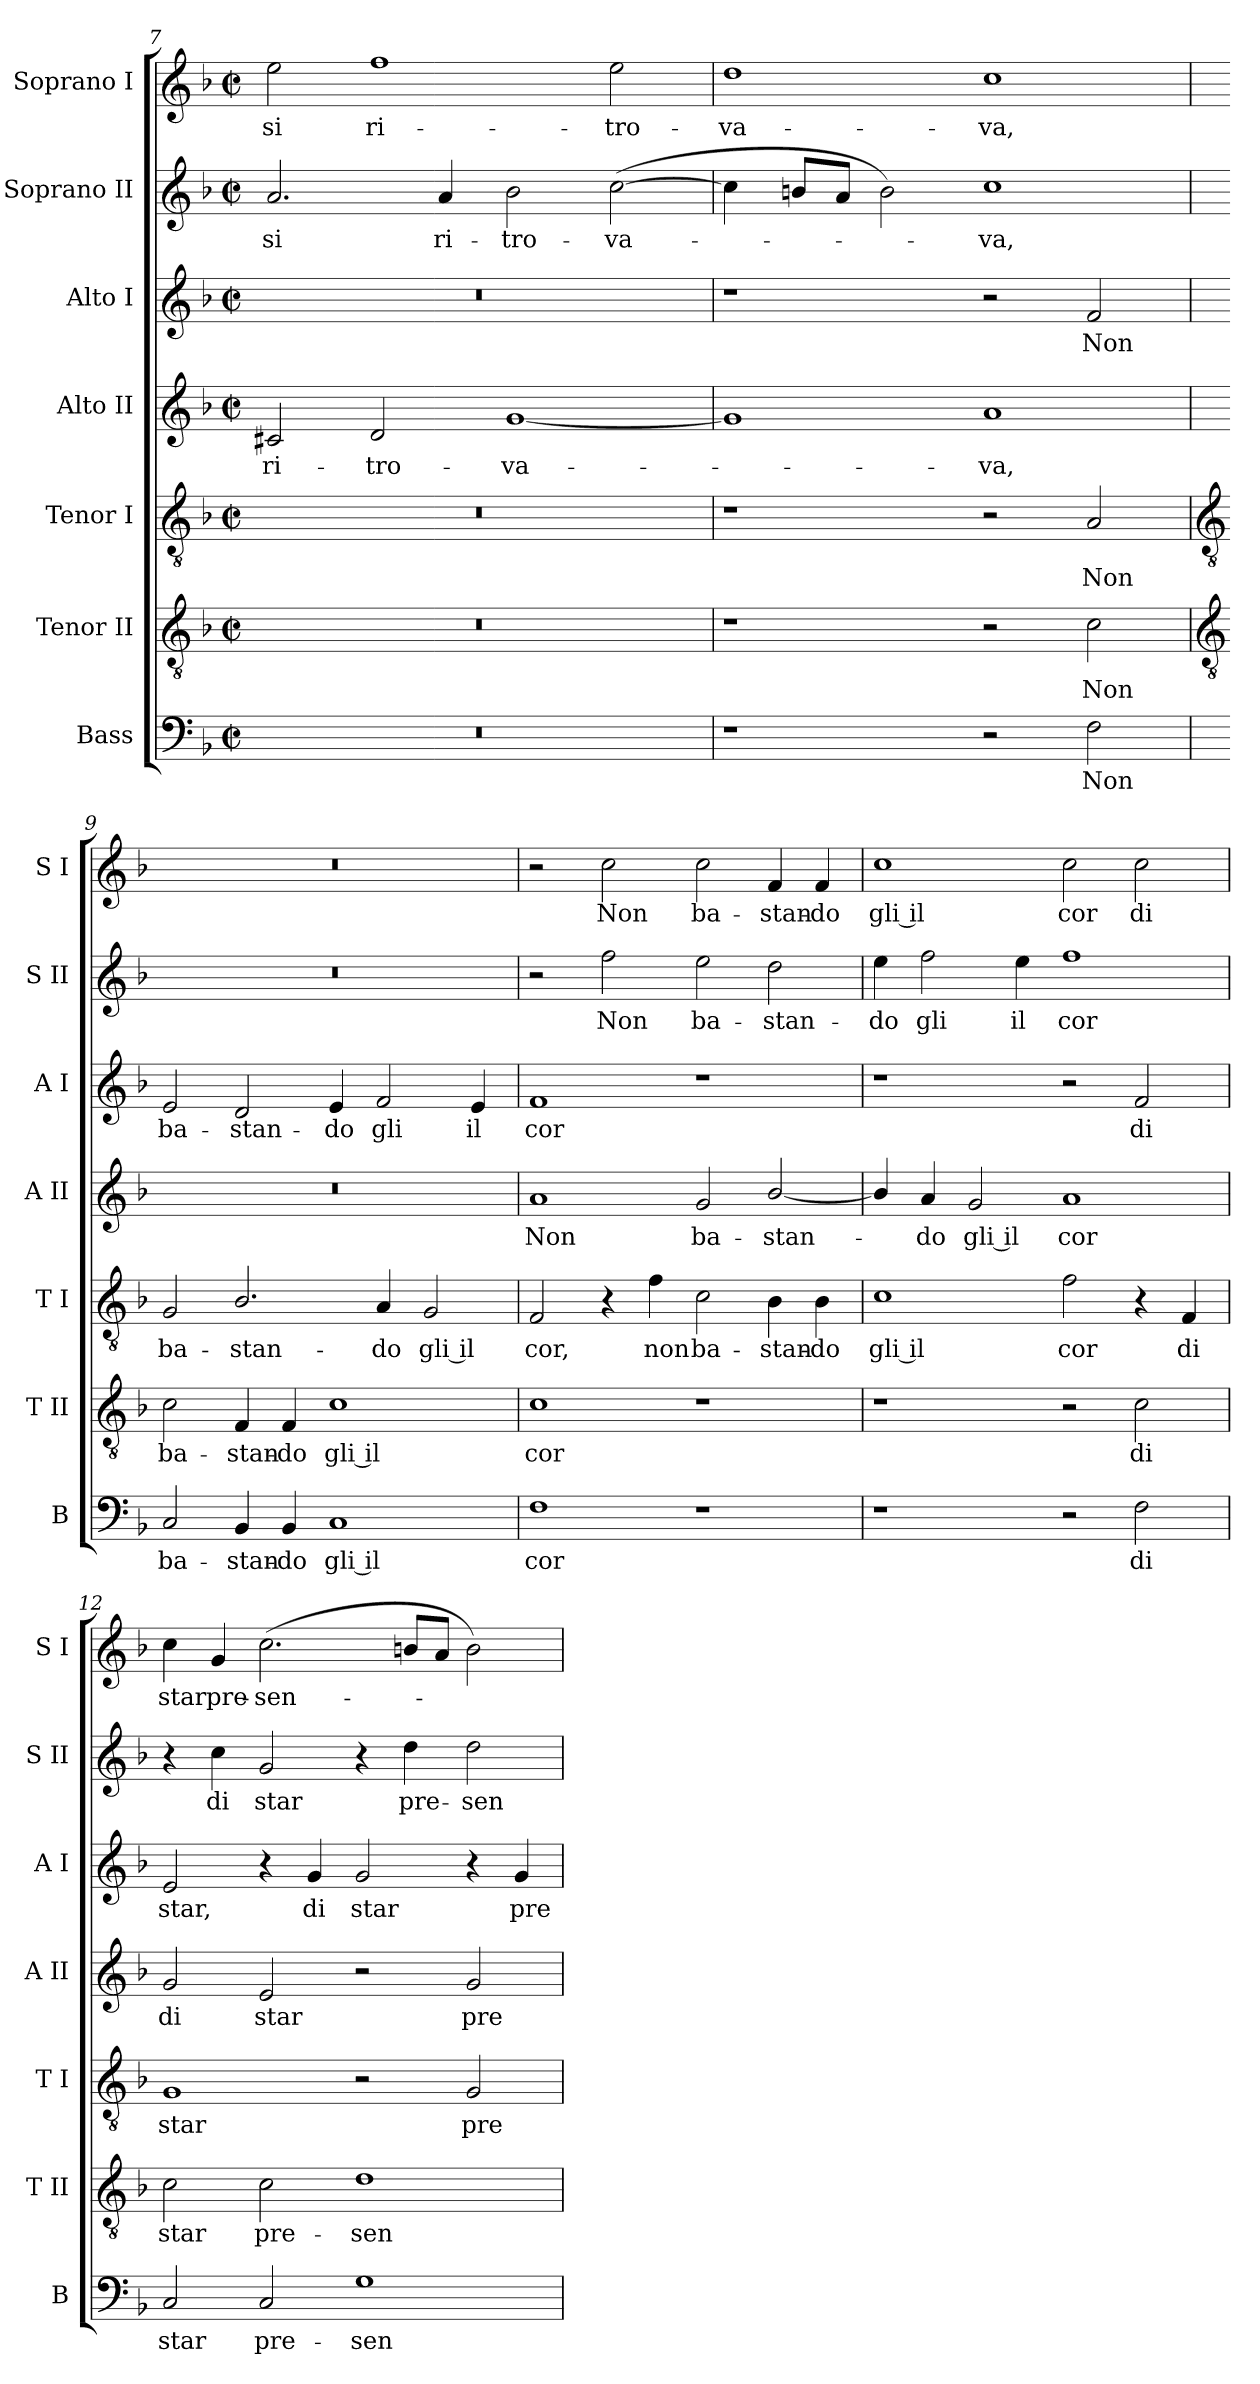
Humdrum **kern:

**kern	**text	**kern	**text	**kern	**text	**kern	**text	**kern	**text	**kern	**text	**kern	**text
*part7	*part7	*part6	*part6	*part5	*part5	*part4	*part4	*part3	*part3	*part2	*part2	*part1	*part1
*staff7	*staff7	*staff6	*staff6	*staff5	*staff5	*staff4	*staff4	*staff3	*staff3	*staff2	*staff2	*staff1	*staff1
*I"Bass	*	*I"Tenor II	*	*I"Tenor I	*	*I"Alto II	*	*I"Alto I	*	*I"Soprano II	*	*I"Soprano I	*
*I'B	*	*I'T II	*	*I'T I	*	*I'A II	*	*I'A I	*	*I'S II	*	*I'S I	*
*clefF4	*	*clefGv2	*	*clefGv2	*	*clefG2	*	*clefG2	*	*clefG2	*	*clefG2	*
*k[b-]	*	*k[b-]	*	*k[b-]	*	*k[b-]	*	*k[b-]	*	*k[b-]	*	*k[b-]	*
*F:	*	*F:	*	*F:	*	*F:	*	*F:	*	*F:	*	*F:	*
*M4/2	*	*M4/2	*	*M4/2	*	*M4/2	*	*M4/2	*	*M4/2	*	*M4/2	*
*met(c|)	*	*met(c|)	*	*met(c|)	*	*met(c|)	*	*met(c|)	*	*met(c|)	*	*met(c|)	*
=7	=7	=7	=7	=7	=7	=7	=7	=7	=7	=7	=7	=7	=7
!	!	!	!	!	!	!	!LO:LY:b	!	!	!	!LO:LY:b	!	!LO:LY:b
0r	.	0r	.	0r	.	2c#X	ri-	0r	.	2.a	si	2ee	si
!	!	!	!	!	!	!	!LO:LY:b	!	!	!	!	!	!LO:LY:b
.	.	.	.	.	.	2d	-tro-	.	.	.	.	1ff	ri-
!	!	!	!	!	!	!	!	!	!	!	!LO:LY:b	!	!
.	.	.	.	.	.	.	.	.	.	4a	ri-	.	.
!	!	!	!	!	!	!	!LO:LY:b	!	!	!	!LO:LY:b	!	!
.	.	.	.	.	.	[1g	-va-	.	.	2b-	-tro-	.	.
!	!	!	!	!	!	!	!	!	!	!	!LO:LY:b	!	!LO:LY:b
.	.	.	.	.	.	.	.	.	.	(>[2cc	-va-	2ee	-tro-
=8	=8	=8	=8	=8	=8	=8	=8	=8	=8	=8	=8	=8	=8
!	!	!	!	!	!	!	!	!	!	!	!	!	!LO:LY:b
1r	.	1r	.	1r	.	1g]	.	1r	.	4cc]	.	1dd	-va-
.	.	.	.	.	.	.	.	.	.	8bnL	.	.	.
.	.	.	.	.	.	.	.	.	.	8aJ	.	.	.
.	.	.	.	.	.	.	.	.	.	2b)	.	.	.
!	!	!	!	!	!	!	!LO:LY:b	!	!	!	!LO:LY:b	!	!LO:LY:b
2r	.	2r	.	2r	.	1a	va,	2r	.	1cc	va,	1cc	-va,
!	!LO:LY:b	!	!LO:LY:b	!	!LO:LY:b	!	!	!	!LO:LY:b	!	!	!	!
2F	Non	2c	Non	2A	Non	.	.	2f	Non	.	.	.	.
!!LO:LB:g=z
=9	=9	=9	=9	=9	=9	=9	=9	=9	=9	=9	=9	=9	=9
*	*	*clefGv2	*	*clefGv2	*	*	*	*	*	*	*	*	*
!	!LO:LY:b	!	!LO:LY:b	!	!LO:LY:b	!	!	!	!LO:LY:b	!	!	!	!
2C	ba-	2c	ba-	2G	ba-	0r	.	2e	ba-	0r	.	0r	.
!	!LO:LY:b	!	!LO:LY:b	!	!LO:LY:b	!	!	!	!LO:LY:b	!	!	!	!
4BB-	-stan-	4F	-stan-	2.B-/	-stan-	.	.	2d	-stan-	.	.	.	.
!	!LO:LY:b	!	!LO:LY:b	!	!	!	!	!	!	!	!	!	!
4BB-	-do	4F	-do	.	.	.	.	.	.	.	.	.	.
!	!LO:LY:b	!	!LO:LY:b	!	!	!	!	!	!LO:LY:b	!	!	!	!
1C	gli il	1c	gli il	.	.	.	.	4e	-do	.	.	.	.
!	!	!	!	!	!LO:LY:b	!	!	!	!LO:LY:b	!	!	!	!
.	.	.	.	4A	-do	.	.	2f	gli	.	.	.	.
!	!	!	!	!	!LO:LY:b	!	!	!	!	!	!	!	!
.	.	.	.	2G	gli il	.	.	.	.	.	.	.	.
!	!	!	!	!	!	!	!	!	!LO:LY:b	!	!	!	!
.	.	.	.	.	.	.	.	4e	il	.	.	.	.
=10	=10	=10	=10	=10	=10	=10	=10	=10	=10	=10	=10	=10	=10
!	!LO:LY:b	!	!LO:LY:b	!	!LO:LY:b	!	!LO:LY:b	!	!LO:LY:b	!	!	!	!
1F	cor	1c	cor	2F	cor,	1a	Non	1f	cor	2r	.	2r	.
!	!	!	!	!	!	!	!	!	!	!	!LO:LY:b	!	!LO:LY:b
.	.	.	.	4r	.	.	.	.	.	2ff	Non	2cc	Non
!	!	!	!	!	!LO:LY:b	!	!	!	!	!	!	!	!
.	.	.	.	4f	non	.	.	.	.	.	.	.	.
!	!	!	!	!	!LO:LY:b	!	!LO:LY:b	!	!	!	!LO:LY:b	!	!LO:LY:b
1r	.	1r	.	2c	ba-	2g	ba-	1r	.	2ee	ba-	2cc	ba-
!	!	!	!	!	!LO:LY:b	!	!LO:LY:b	!	!	!	!LO:LY:b	!	!LO:LY:b
.	.	.	.	4B-	-stan-	[2b-/	-stan-	.	.	2dd	-stan-	4f	-stan-
!	!	!	!	!	!LO:LY:b	!	!	!	!	!	!	!	!LO:LY:b
.	.	.	.	4B-	-do	.	.	.	.	.	.	4f	-do
=11	=11	=11	=11	=11	=11	=11	=11	=11	=11	=11	=11	=11	=11
!	!	!	!	!	!LO:LY:b	!	!	!	!	!	!LO:LY:b	!	!LO:LY:b
1r	.	1r	.	1c	gli il	4b-/]	.	1r	.	4ee	-do	1cc	gli il
!	!	!	!	!	!	!	!LO:LY:b	!	!	!	!LO:LY:b	!	!
.	.	.	.	.	.	4a	do	.	.	2ff	gli	.	.
!	!	!	!	!	!	!	!LO:LY:b	!	!	!	!	!	!
.	.	.	.	.	.	2g	gli il	.	.	.	.	.	.
!	!	!	!	!	!	!	!	!	!	!	!LO:LY:b	!	!
.	.	.	.	.	.	.	.	.	.	4ee	il	.	.
!	!	!	!	!	!LO:LY:b	!	!LO:LY:b	!	!	!	!LO:LY:b	!	!LO:LY:b
2r	.	2r	.	2f	cor	1a	cor	2r	.	1ff	cor	2cc	cor
!	!LO:LY:b	!	!LO:LY:b	!	!	!	!	!	!LO:LY:b	!	!	!	!LO:LY:b
2F	di	2c	di	4r	.	.	.	2f	di	.	.	2cc	di
!	!	!	!	!	!LO:LY:b	!	!	!	!	!	!	!	!
.	.	.	.	4F	di	.	.	.	.	.	.	.	.
=12	=12	=12	=12	=12	=12	=12	=12	=12	=12	=12	=12	=12	=12
!	!LO:LY:b	!	!LO:LY:b	!	!LO:LY:b	!	!LO:LY:b	!	!LO:LY:b	!	!	!	!LO:LY:b
2C	star	2c	star	1G	star	2g	di	2e	star,	4r	.	4cc	star
!	!	!	!	!	!	!	!	!	!	!	!LO:LY:b	!	!LO:LY:b
.	.	.	.	.	.	.	.	.	.	4cc	di	4g	pre-
!	!LO:LY:b	!	!LO:LY:b	!	!	!	!LO:LY:b	!	!	!	!LO:LY:b	!	!LO:LY:b
2C	pre-	2c	pre-	.	.	2e	star	4r	.	2g	star	(>2.cc	-sen-
!	!	!	!	!	!	!	!	!	!LO:LY:b	!	!	!	!
.	.	.	.	.	.	.	.	4g	di	.	.	.	.
!	!LO:LY:b	!	!LO:LY:b	!	!	!	!	!	!LO:LY:b	!	!	!	!
1G	-sen-	1d	-sen-	2r	.	2r	.	2g	star	4r	.	.	.
!	!	!	!	!	!	!	!	!	!	!	!LO:LY:b	!	!
.	.	.	.	.	.	.	.	.	.	4dd	pre-	8bnL	.
.	.	.	.	.	.	.	.	.	.	.	.	8aJ	.
!	!	!	!	!	!LO:LY:b	!	!LO:LY:b	!	!	!	!LO:LY:b	!	!
.	.	.	.	2G	pre-	2g	pre-	4r	.	2dd	-sen-	2b)	.
!	!	!	!	!	!	!	!	!	!LO:LY:b	!	!	!	!
.	.	.	.	.	.	.	.	4g	pre-	.	.	.	.
=	=	=	=	=	=	=	=	=	=	=	=	=	=
*-	*-	*-	*-	*-	*-	*-	*-	*-	*-	*-	*-	*-	*-
